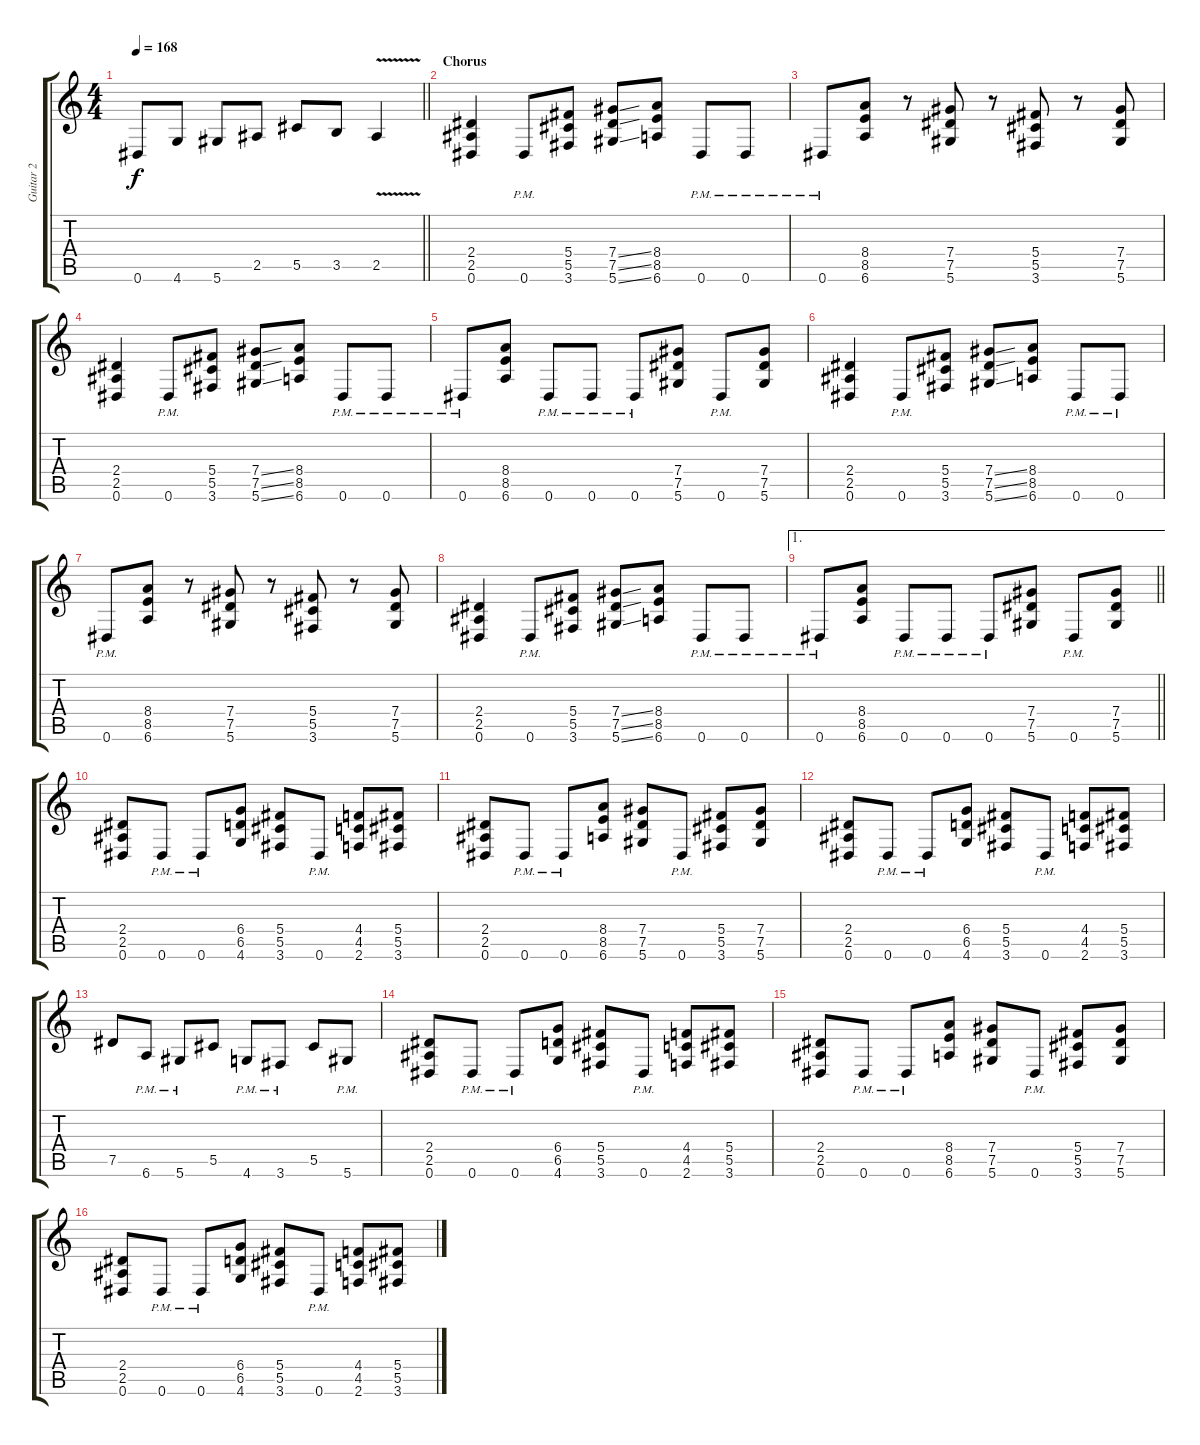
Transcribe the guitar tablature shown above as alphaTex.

\track ("Guitar 2" "Guitar 2") {instrument overdrivenguitar}
\staff {score tabs}
\tuning (Eb4 Bb3 Gb3 Db3 Ab2 Eb2) {hide}
\ts (4 4)
\tempo 168
\clef g2
\barLineRight lightlight
\ks c
0.6.8{dy f} 4.6.8 5.6.8 2.5.8 5.5.8 3.5.8 2.5{v}.4 |
\section ("" "Chorus")
(2.4 2.5 0.6).4 0.6{pm}.8 (5.4 5.5 3.6).8 (7.4{ss} 7.5{ss} 5.6{ss}).8 (8.4 8.5 6.6).8 0.6{pm}.8 0.6{pm}.8 |
0.6{pm}.8 (8.4 8.5 6.6).8 r.8 (7.4 7.5 5.6).8 r.8 (5.4 5.5 3.6).8 r.8 (7.4 7.5 5.6).8 |
(2.4 2.5 0.6).4 0.6{pm}.8 (5.4 5.5 3.6).8 (7.4{ss} 7.5{ss} 5.6{ss}).8 (8.4 8.5 6.6).8 0.6{pm}.8 0.6{pm}.8 |
0.6{pm}.8 (8.4 8.5 6.6).8 0.6{pm}.8 0.6{pm}.8 0.6{pm}.8 (7.4 7.5 5.6).8 0.6{pm}.8 (7.4 7.5 5.6).8 |
(2.4 2.5 0.6).4 0.6{pm}.8 (5.4 5.5 3.6).8 (7.4{ss} 7.5{ss} 5.6{ss}).8 (8.4 8.5 6.6).8 0.6{pm}.8 0.6{pm}.8 |
0.6{pm}.8 (8.4 8.5 6.6).8 r.8 (7.4 7.5 5.6).8 r.8 (5.4 5.5 3.6).8 r.8 (7.4 7.5 5.6).8 |
(2.4 2.5 0.6).4 0.6{pm}.8 (5.4 5.5 3.6).8 (7.4{ss} 7.5{ss} 5.6{ss}).8 (8.4 8.5 6.6).8 0.6{pm}.8 0.6{pm}.8 |
\ae 1
\barLineRight lightlight
0.6{pm}.8 (8.4 8.5 6.6).8 0.6{pm}.8 0.6{pm}.8 0.6{pm}.8 (7.4 7.5 5.6).8 0.6{pm}.8 (7.4 7.5 5.6).8 |
(2.4 2.5 0.6).8 0.6{pm}.8 0.6{pm}.8 (6.4 6.5 4.6).8 (5.4 5.5 3.6).8 0.6{pm}.8 (4.4 4.5 2.6).8 (5.4 5.5 3.6).8 |
(2.4 2.5 0.6).8 0.6{pm}.8 0.6{pm}.8 (8.4 8.5 6.6).8 (7.4 7.5 5.6).8 0.6{pm}.8 (5.4 5.5 3.6).8 (7.4 7.5 5.6).8 |
(2.4 2.5 0.6).8 0.6{pm}.8 0.6{pm}.8 (6.4 6.5 4.6).8 (5.4 5.5 3.6).8 0.6{pm}.8 (4.4 4.5 2.6).8 (5.4 5.5 3.6).8 |
7.5.8 6.6{pm}.8 5.6{pm}.8 5.5.8 4.6{pm}.8 3.6{pm}.8 5.5.8 5.6{pm}.8 |
(2.4 2.5 0.6).8 0.6{pm}.8 0.6{pm}.8 (6.4 6.5 4.6).8 (5.4 5.5 3.6).8 0.6{pm}.8 (4.4 4.5 2.6).8 (5.4 5.5 3.6).8 |
(2.4 2.5 0.6).8 0.6{pm}.8 0.6{pm}.8 (8.4 8.5 6.6).8 (7.4 7.5 5.6).8 0.6{pm}.8 (5.4 5.5 3.6).8 (7.4 7.5 5.6).8 |
(2.4 2.5 0.6).8 0.6{pm}.8 0.6{pm}.8 (6.4 6.5 4.6).8 (5.4 5.5 3.6).8 0.6{pm}.8 (4.4 4.5 2.6).8 (5.4 5.5 3.6).8
